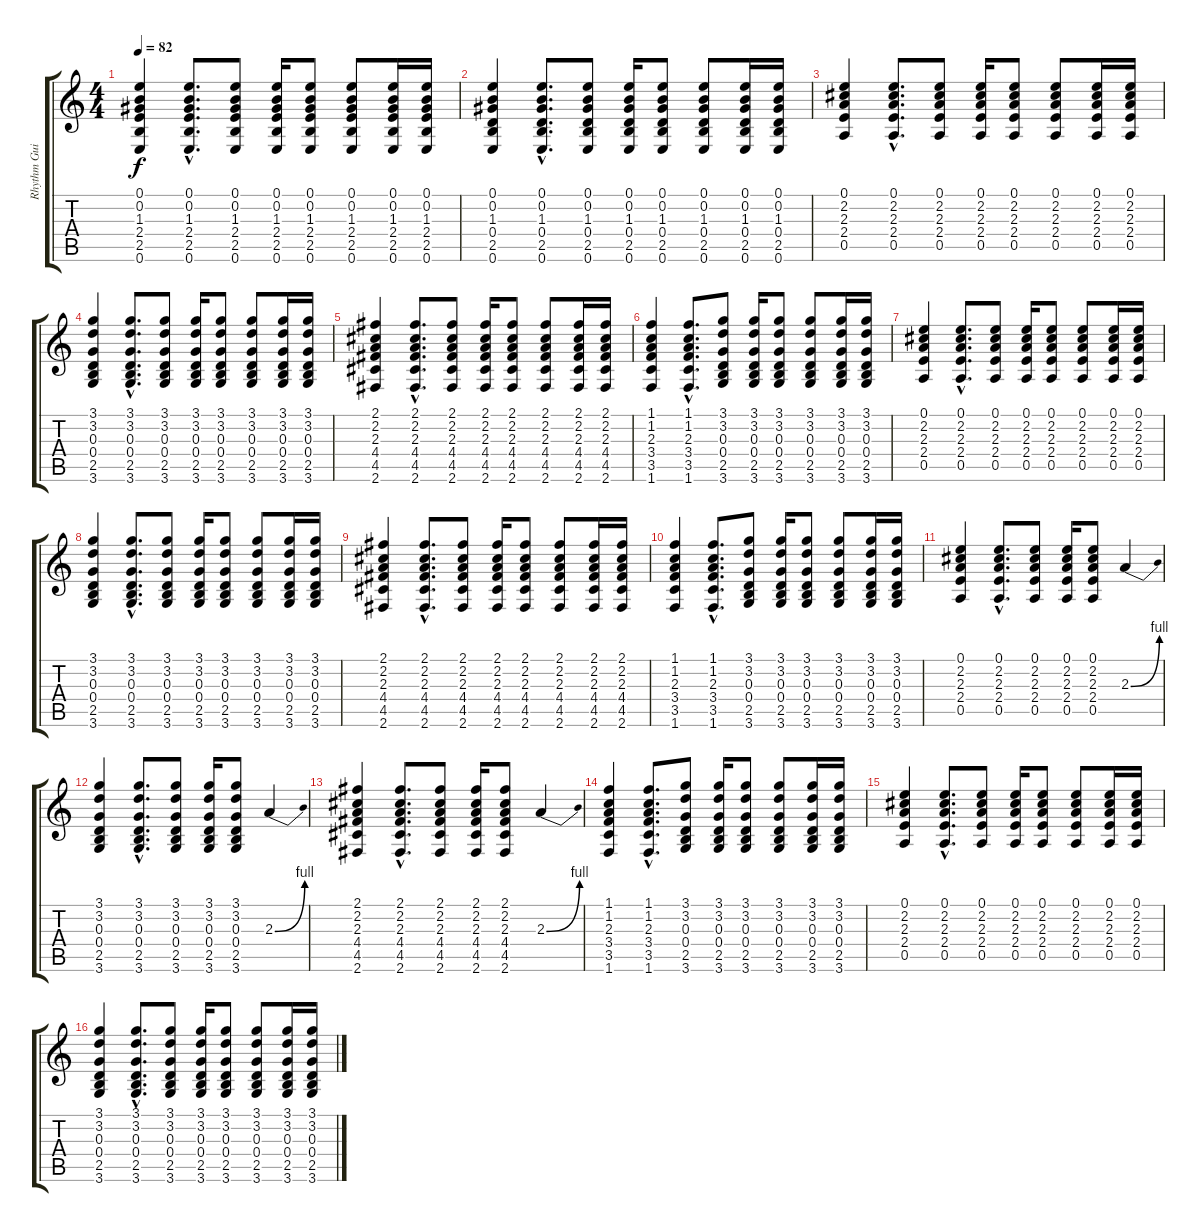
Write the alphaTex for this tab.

\track ("Rhythm Guitar" "Rhythm Gui") {instrument overdrivenguitar}
\staff {score tabs}
\tuning (E4 B3 G3 D3 A2 E2) {hide}
\ts (4 4)
\tempo 82
\clef g2
\ks c
(0.1 0.2 1.3 2.4 2.5 0.6).4{dy f instrument overdrivenguitar} (0.1{hac} 0.2{hac} 1.3{hac} 2.4{hac} 2.5{hac} 0.6{hac}).8{d} (0.1 0.2 1.3 2.4 2.5 0.6).8 (0.1 0.2 1.3 2.4 2.5 0.6).16 (0.1 0.2 1.3 2.4 2.5 0.6).8 (0.1 0.2 1.3 2.4 2.5 0.6).8 (0.1 0.2 1.3 2.4 2.5 0.6).16 (0.1 0.2 1.3 2.4 2.5 0.6).16 |
(0.1 0.2 1.3 0.4 2.5 0.6).4 (0.1{hac} 0.2{hac} 1.3{hac} 0.4{hac} 2.5{hac} 0.6{hac}).8{d} (0.1 0.2 1.3 0.4 2.5 0.6).8 (0.1 0.2 1.3 0.4 2.5 0.6).16 (0.1 0.2 1.3 0.4 2.5 0.6).8 (0.1 0.2 1.3 0.4 2.5 0.6).8 (0.1 0.2 1.3 0.4 2.5 0.6).16 (0.1 0.2 1.3 0.4 2.5 0.6).16 |
(0.1 2.2 2.3 2.4 0.5).4 (0.1{hac} 2.2{hac} 2.3{hac} 2.4{hac} 0.5{hac}).8{d} (0.1 2.2 2.3 2.4 0.5).8 (0.1 2.2 2.3 2.4 0.5).16 (0.1 2.2 2.3 2.4 0.5).8 (0.1 2.2 2.3 2.4 0.5).8 (0.1 2.2 2.3 2.4 0.5).16 (0.1 2.2 2.3 2.4 0.5).16 |
(3.1 3.2 0.3 0.4 2.5 3.6).4 (3.1{hac} 3.2{hac} 0.3{hac} 0.4{hac} 2.5{hac} 3.6{hac}).8{d} (3.1 3.2 0.3 0.4 2.5 3.6).8 (3.1 3.2 0.3 0.4 2.5 3.6).16 (3.1 3.2 0.3 0.4 2.5 3.6).8 (3.1 3.2 0.3 0.4 2.5 3.6).8 (3.1 3.2 0.3 0.4 2.5 3.6).16 (3.1 3.2 0.3 0.4 2.5 3.6).16 |
(2.1 2.2 2.3 4.4 4.5 2.6).4 (2.1{hac} 2.2{hac} 2.3{hac} 4.4{hac} 4.5{hac} 2.6{hac}).8{d} (2.1 2.2 2.3 4.4 4.5 2.6).8 (2.1 2.2 2.3 4.4 4.5 2.6).16 (2.1 2.2 2.3 4.4 4.5 2.6).8 (2.1 2.2 2.3 4.4 4.5 2.6).8 (2.1 2.2 2.3 4.4 4.5 2.6).16 (2.1 2.2 2.3 4.4 4.5 2.6).16 |
(1.1 1.2 2.3 3.4 3.5 1.6).4 (1.1{hac} 1.2{hac} 2.3{hac} 3.4{hac} 3.5{hac} 1.6{hac}).8{d} (3.1 3.2 0.3 0.4 2.5 3.6).8 (3.1 3.2 0.3 0.4 2.5 3.6).16 (3.1 3.2 0.3 0.4 2.5 3.6).8 (3.1 3.2 0.3 0.4 2.5 3.6).8 (3.1 3.2 0.3 0.4 2.5 3.6).16 (3.1 3.2 0.3 0.4 2.5 3.6).16 |
(0.1 2.2 2.3 2.4 0.5).4 (0.1{hac} 2.2{hac} 2.3{hac} 2.4{hac} 0.5{hac}).8{d} (0.1 2.2 2.3 2.4 0.5).8 (0.1 2.2 2.3 2.4 0.5).16 (0.1 2.2 2.3 2.4 0.5).8 (0.1 2.2 2.3 2.4 0.5).8 (0.1 2.2 2.3 2.4 0.5).16 (0.1 2.2 2.3 2.4 0.5).16 |
(3.1 3.2 0.3 0.4 2.5 3.6).4 (3.1{hac} 3.2{hac} 0.3{hac} 0.4{hac} 2.5{hac} 3.6{hac}).8{d} (3.1 3.2 0.3 0.4 2.5 3.6).8 (3.1 3.2 0.3 0.4 2.5 3.6).16 (3.1 3.2 0.3 0.4 2.5 3.6).8 (3.1 3.2 0.3 0.4 2.5 3.6).8 (3.1 3.2 0.3 0.4 2.5 3.6).16 (3.1 3.2 0.3 0.4 2.5 3.6).16 |
(2.1 2.2 2.3 4.4 4.5 2.6).4 (2.1{hac} 2.2{hac} 2.3{hac} 4.4{hac} 4.5{hac} 2.6{hac}).8{d} (2.1 2.2 2.3 4.4 4.5 2.6).8 (2.1 2.2 2.3 4.4 4.5 2.6).16 (2.1 2.2 2.3 4.4 4.5 2.6).8 (2.1 2.2 2.3 4.4 4.5 2.6).8 (2.1 2.2 2.3 4.4 4.5 2.6).16 (2.1 2.2 2.3 4.4 4.5 2.6).16 |
(1.1 1.2 2.3 3.4 3.5 1.6).4 (1.1{hac} 1.2{hac} 2.3{hac} 3.4{hac} 3.5{hac} 1.6{hac}).8{d} (3.1 3.2 0.3 0.4 2.5 3.6).8 (3.1 3.2 0.3 0.4 2.5 3.6).16 (3.1 3.2 0.3 0.4 2.5 3.6).8 (3.1 3.2 0.3 0.4 2.5 3.6).8 (3.1 3.2 0.3 0.4 2.5 3.6).16 (3.1 3.2 0.3 0.4 2.5 3.6).16 |
(0.1 2.2 2.3 2.4 0.5).4 (0.1{hac} 2.2{hac} 2.3{hac} 2.4{hac} 0.5{hac}).8{d} (0.1 2.2 2.3 2.4 0.5).8 (0.1 2.2 2.3 2.4 0.5).16 (0.1 2.2 2.3 2.4 0.5).8 2.3{be (bend 0 0 60 4)}.4 |
(3.1 3.2 0.3 0.4 2.5 3.6).4 (3.1{hac} 3.2{hac} 0.3{hac} 0.4{hac} 2.5{hac} 3.6{hac}).8{d} (3.1 3.2 0.3 0.4 2.5 3.6).8 (3.1 3.2 0.3 0.4 2.5 3.6).16 (3.1 3.2 0.3 0.4 2.5 3.6).8 2.3{be (bend 0 0 60 4)}.4 |
(2.1 2.2 2.3 4.4 4.5 2.6).4 (2.1{hac} 2.2{hac} 2.3{hac} 4.4{hac} 4.5{hac} 2.6{hac}).8{d} (2.1 2.2 2.3 4.4 4.5 2.6).8 (2.1 2.2 2.3 4.4 4.5 2.6).16 (2.1 2.2 2.3 4.4 4.5 2.6).8 2.3{be (bend 0 0 60 4)}.4 |
(1.1 1.2 2.3 3.4 3.5 1.6).4 (1.1{hac} 1.2{hac} 2.3{hac} 3.4{hac} 3.5{hac} 1.6{hac}).8{d} (3.1 3.2 0.3 0.4 2.5 3.6).8 (3.1 3.2 0.3 0.4 2.5 3.6).16 (3.1 3.2 0.3 0.4 2.5 3.6).8 (3.1 3.2 0.3 0.4 2.5 3.6).8 (3.1 3.2 0.3 0.4 2.5 3.6).16 (3.1 3.2 0.3 0.4 2.5 3.6).16 |
(0.1 2.2 2.3 2.4 0.5).4 (0.1{hac} 2.2{hac} 2.3{hac} 2.4{hac} 0.5{hac}).8{d} (0.1 2.2 2.3 2.4 0.5).8 (0.1 2.2 2.3 2.4 0.5).16 (0.1 2.2 2.3 2.4 0.5).8 (0.1 2.2 2.3 2.4 0.5).8 (0.1 2.2 2.3 2.4 0.5).16 (0.1 2.2 2.3 2.4 0.5).16 |
(3.1 3.2 0.3 0.4 2.5 3.6).4 (3.1{hac} 3.2{hac} 0.3{hac} 0.4{hac} 2.5{hac} 3.6{hac}).8{d} (3.1 3.2 0.3 0.4 2.5 3.6).8 (3.1 3.2 0.3 0.4 2.5 3.6).16 (3.1 3.2 0.3 0.4 2.5 3.6).8 (3.1 3.2 0.3 0.4 2.5 3.6).8 (3.1 3.2 0.3 0.4 2.5 3.6).16 (3.1 3.2 0.3 0.4 2.5 3.6).16
